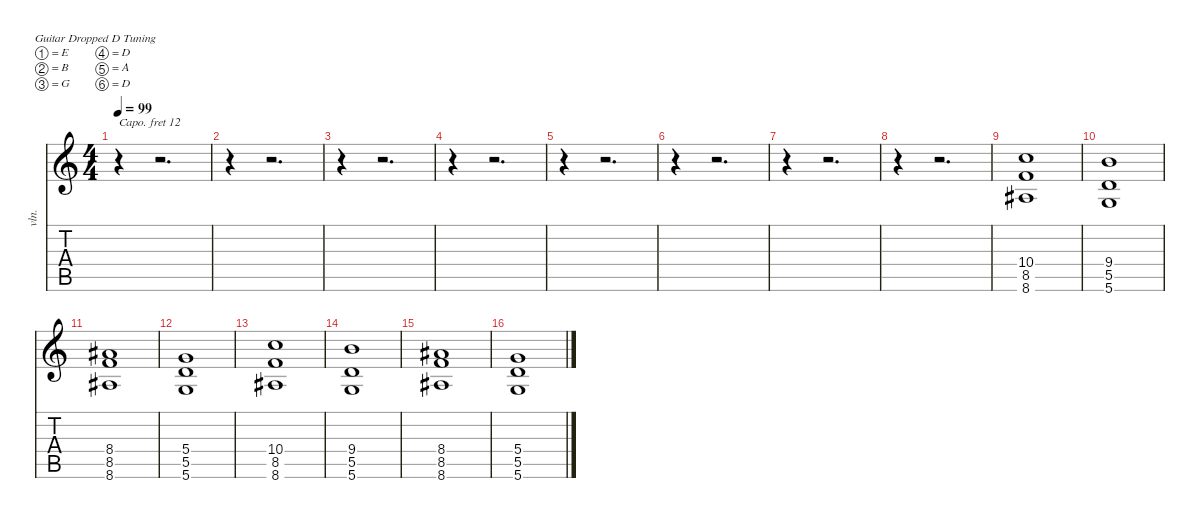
\defaultSystemsLayout 4
\hideDynamics
\bracketExtendMode nobrackets
\otherSystemsTrackNameOrientation horizontal
\track ("strings2" "vln.") {instrument synthstrings2}
\staff {score tabs}
\capo 12
\tuning (E4 B3 G3 D3 A2 D2)
\ts (4 4)
\tempo 99
\clef g2
\ks c
r.4{dy f} r.2{d} |
r.4 r.2{d} |
r.4 r.2{d} |
r.4 r.2{d} |
r.4 r.2{d} |
r.4 r.2{d} |
r.4 r.2{d} |
r.4 r.2{d} |
(10.4 8.5 8.6{acc #}).1 |
(9.4 5.5 5.6).1 |
(8.4{acc #} 8.5 8.6{acc #}).1 |
(5.4 5.5 5.6).1 |
(10.4 8.5 8.6{acc #}).1 |
(9.4 5.5 5.6).1 |
(8.4{acc #} 8.5 8.6{acc #}).1 |
(5.4 5.5 5.6).1
